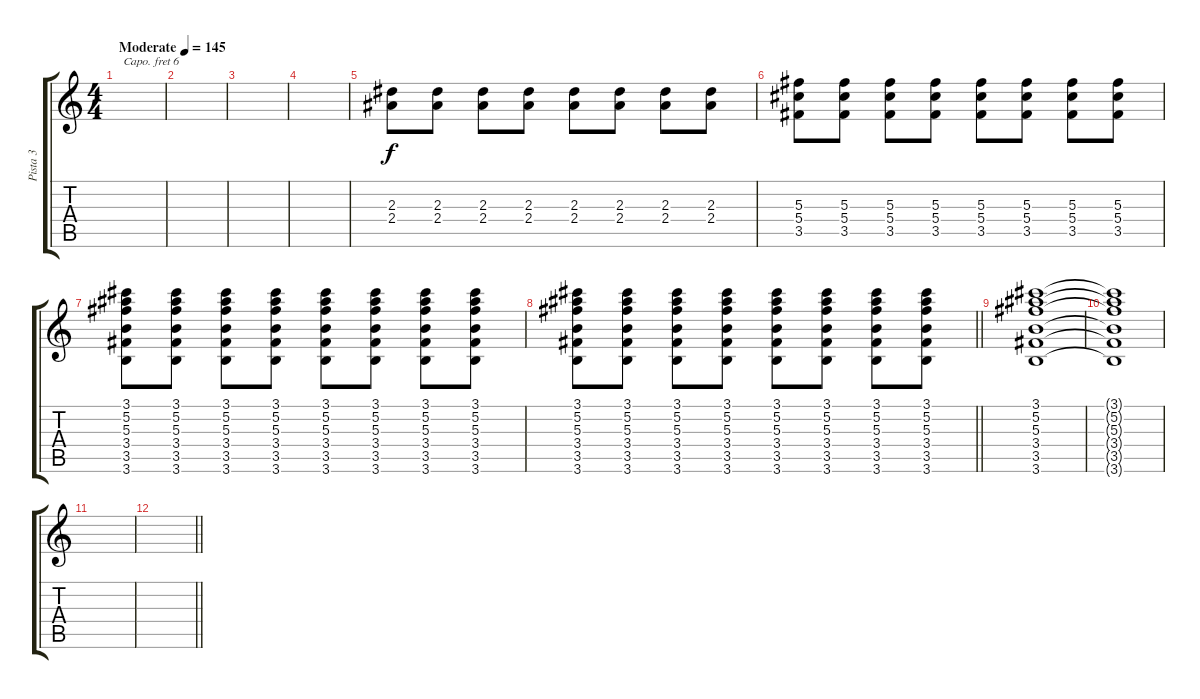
\track ("Pista 3" "Pista 3") {instrument distortionguitar}
\staff {score tabs}
\capo 6
\tuning (E4 B3 G3 D3 A2 D2) {hide}
\ts (4 4)
\tempo (145 "Moderate")
\clef g2
\ks c
|
|
|
|
(2.3 2.4).8 (2.3 2.4).8 (2.3 2.4).8 (2.3 2.4).8 (2.3 2.4).8 (2.3 2.4).8 (2.3 2.4).8 (2.3 2.4).8 |
(5.3 5.4 3.5).8 (5.3 5.4 3.5).8 (5.3 5.4 3.5).8 (5.3 5.4 3.5).8 (5.3 5.4 3.5).8 (5.3 5.4 3.5).8 (5.3 5.4 3.5).8 (5.3 5.4 3.5).8 |
(3.1 5.2 5.3 3.4 3.5 3.6).8 (3.1 5.2 5.3 3.4 3.5 3.6).8 (3.1 5.2 5.3 3.4 3.5 3.6).8 (3.1 5.2 5.3 3.4 3.5 3.6).8 (3.1 5.2 5.3 3.4 3.5 3.6).8 (3.1 5.2 5.3 3.4 3.5 3.6).8 (3.1 5.2 5.3 3.4 3.5 3.6).8 (3.1 5.2 5.3 3.4 3.5 3.6).8 |
\barLineRight lightlight
(3.1 5.2 5.3 3.4 3.5 3.6).8 (3.1 5.2 5.3 3.4 3.5 3.6).8 (3.1 5.2 5.3 3.4 3.5 3.6).8 (3.1 5.2 5.3 3.4 3.5 3.6).8 (3.1 5.2 5.3 3.4 3.5 3.6).8 (3.1 5.2 5.3 3.4 3.5 3.6).8 (3.1 5.2 5.3 3.4 3.5 3.6).8 (3.1 5.2 5.3 3.4 3.5 3.6).8 |
(3.1 5.2 5.3 3.4 3.5 3.6).1 |
(3.1{t} 5.2{t} 5.3{t} 3.4{t} 3.5{t} 3.6{t}).1 |
|
\barLineRight lightlight
